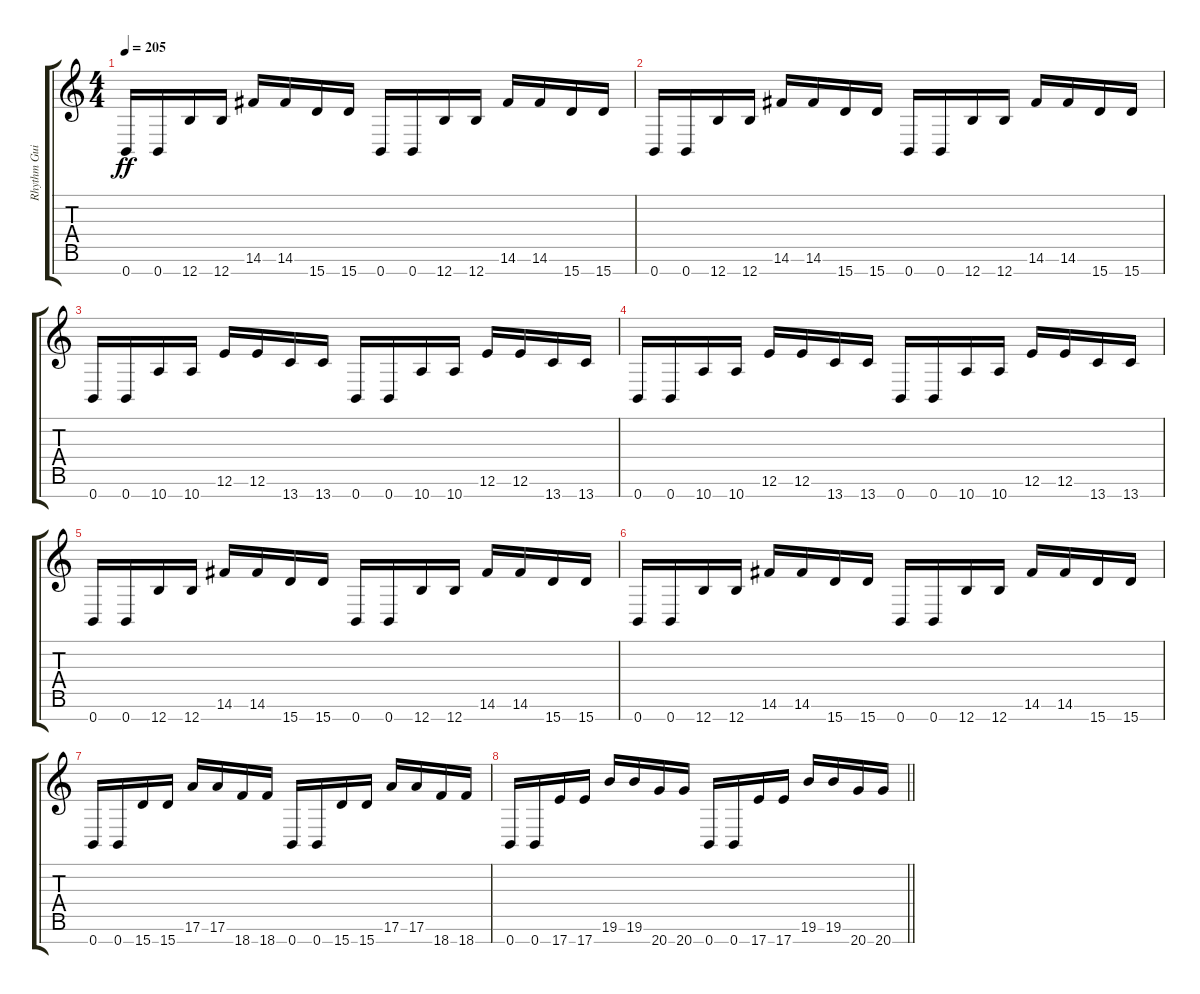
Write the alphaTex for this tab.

\track ("Rhythm Guitar 2" "Rhythm Gui") {instrument overdrivenguitar}
\staff {score tabs}
\tuning (E4 B3 G3 D3 A2 E2 B1) {hide}
\ts (4 4)
\tempo 205
\clef g2
\ks c
0.7.16{dy ff} 0.7.16 12.7.16 12.7.16 14.6.16 14.6.16 15.7.16 15.7.16 0.7.16 0.7.16 12.7.16 12.7.16 14.6.16 14.6.16 15.7.16 15.7.16 |
0.7.16 0.7.16 12.7.16 12.7.16 14.6.16 14.6.16 15.7.16 15.7.16 0.7.16 0.7.16 12.7.16 12.7.16 14.6.16 14.6.16 15.7.16 15.7.16 |
0.7.16 0.7.16 10.7.16 10.7.16 12.6.16 12.6.16 13.7.16 13.7.16 0.7.16 0.7.16 10.7.16 10.7.16 12.6.16 12.6.16 13.7.16 13.7.16 |
0.7.16 0.7.16 10.7.16 10.7.16 12.6.16 12.6.16 13.7.16 13.7.16 0.7.16 0.7.16 10.7.16 10.7.16 12.6.16 12.6.16 13.7.16 13.7.16 |
0.7.16 0.7.16 12.7.16 12.7.16 14.6.16 14.6.16 15.7.16 15.7.16 0.7.16 0.7.16 12.7.16 12.7.16 14.6.16 14.6.16 15.7.16 15.7.16 |
0.7.16 0.7.16 12.7.16 12.7.16 14.6.16 14.6.16 15.7.16 15.7.16 0.7.16 0.7.16 12.7.16 12.7.16 14.6.16 14.6.16 15.7.16 15.7.16 |
0.7.16 0.7.16 15.7.16 15.7.16 17.6.16 17.6.16 18.7.16 18.7.16 0.7.16 0.7.16 15.7.16 15.7.16 17.6.16 17.6.16 18.7.16 18.7.16 |
\barLineRight lightlight
0.7.16 0.7.16 17.7.16 17.7.16 19.6.16 19.6.16 20.7.16 20.7.16 0.7.16 0.7.16 17.7.16 17.7.16 19.6.16 19.6.16 20.7.16 20.7.16
